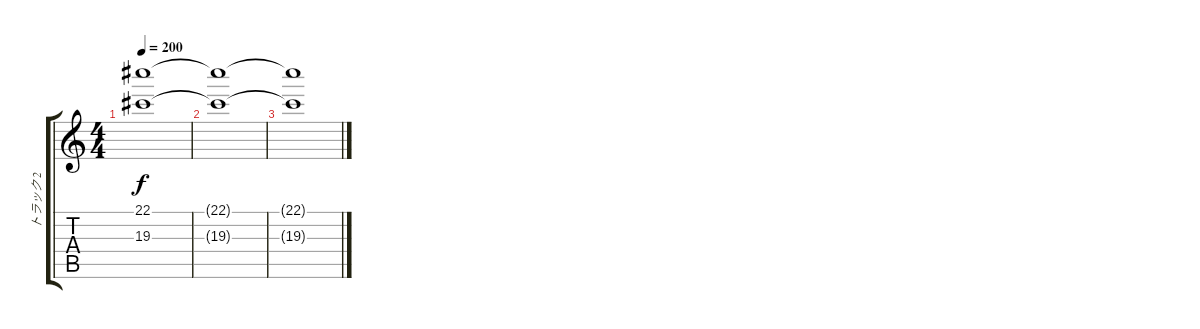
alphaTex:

\track ("トラック 2" "トラック 2") {instrument acousticguitarsteel}
\staff {score tabs}
\tuning (Eb4 Bb3 Gb3 Db3 Ab2 Eb2) {hide}
\ts (4 4)
\tempo 200
\clef g2
\ks c
(22.1 19.3).1{dy f} |
(22.1{t} 19.3{t}).1 |
(22.1{t} 19.3{t}).1
